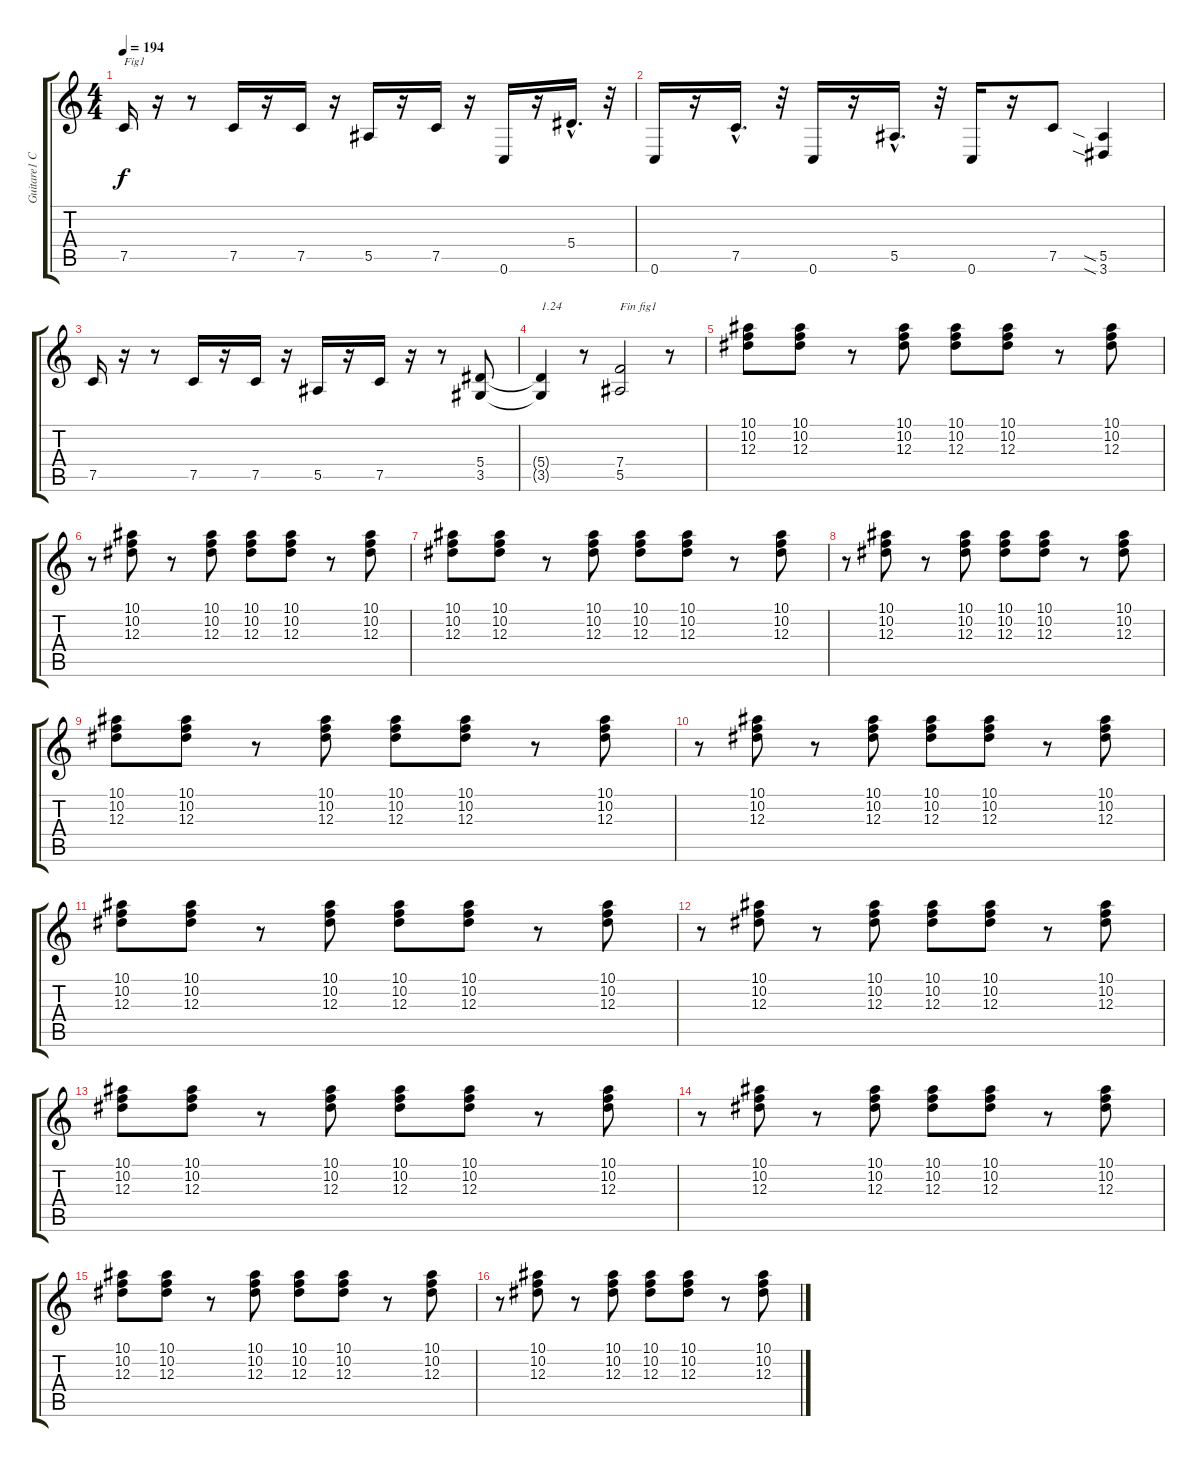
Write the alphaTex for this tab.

\track ("Guitare1 C" "Guitare1 C") {instrument distortionguitar}
\staff {score tabs}
\tuning (C4 G3 Eb3 Bb2 F2 C2) {hide}
\ts (4 4)
\tempo 194
\clef g2
\ks c
7.5.16{txt "Fig1" dy f} r.16 r.8 7.5.16 r.16 7.5.16 r.16 5.5.16 r.16 7.5.16 r.16 0.6.16 r.16 5.4{hac}.16{d} r.32 |
0.6.16 r.16 7.5{hac}.16{d} r.32 0.6.16 r.16 5.5{hac}.16{d} r.32 0.6.16 r.16 7.5.8 (5.5{sia} 3.6{sia}).4 |
7.5.16 r.16 r.8 7.5.16 r.16 7.5.16 r.16 5.5.16 r.16 7.5.16 r.16 r.8 (5.4 3.5).8 |
(5.4{t} 3.5{t}).4{txt "1.24"} r.8 (7.4 5.5).2{txt "Fin fig1"} r.8 |
(10.1 10.2 12.3).8 (10.1 10.2 12.3).8 r.8 (10.1 10.2 12.3).8 (10.1 10.2 12.3).8 (10.1 10.2 12.3).8 r.8 (10.1 10.2 12.3).8 |
r.8 (10.1 10.2 12.3).8 r.8 (10.1 10.2 12.3).8 (10.1 10.2 12.3).8 (10.1 10.2 12.3).8 r.8 (10.1 10.2 12.3).8 |
(10.1 10.2 12.3).8 (10.1 10.2 12.3).8 r.8 (10.1 10.2 12.3).8 (10.1 10.2 12.3).8 (10.1 10.2 12.3).8 r.8 (10.1 10.2 12.3).8 |
r.8 (10.1 10.2 12.3).8 r.8 (10.1 10.2 12.3).8 (10.1 10.2 12.3).8 (10.1 10.2 12.3).8 r.8 (10.1 10.2 12.3).8 |
(10.1 10.2 12.3).8 (10.1 10.2 12.3).8 r.8 (10.1 10.2 12.3).8 (10.1 10.2 12.3).8 (10.1 10.2 12.3).8 r.8 (10.1 10.2 12.3).8 |
r.8 (10.1 10.2 12.3).8 r.8 (10.1 10.2 12.3).8 (10.1 10.2 12.3).8 (10.1 10.2 12.3).8 r.8 (10.1 10.2 12.3).8 |
(10.1 10.2 12.3).8 (10.1 10.2 12.3).8 r.8 (10.1 10.2 12.3).8 (10.1 10.2 12.3).8 (10.1 10.2 12.3).8 r.8 (10.1 10.2 12.3).8 |
r.8 (10.1 10.2 12.3).8 r.8 (10.1 10.2 12.3).8 (10.1 10.2 12.3).8 (10.1 10.2 12.3).8 r.8 (10.1 10.2 12.3).8 |
(10.1 10.2 12.3).8 (10.1 10.2 12.3).8 r.8 (10.1 10.2 12.3).8 (10.1 10.2 12.3).8 (10.1 10.2 12.3).8 r.8 (10.1 10.2 12.3).8 |
r.8 (10.1 10.2 12.3).8 r.8 (10.1 10.2 12.3).8 (10.1 10.2 12.3).8 (10.1 10.2 12.3).8 r.8 (10.1 10.2 12.3).8 |
(10.1 10.2 12.3).8 (10.1 10.2 12.3).8 r.8 (10.1 10.2 12.3).8 (10.1 10.2 12.3).8 (10.1 10.2 12.3).8 r.8 (10.1 10.2 12.3).8 |
r.8 (10.1 10.2 12.3).8 r.8 (10.1 10.2 12.3).8 (10.1 10.2 12.3).8 (10.1 10.2 12.3).8 r.8 (10.1 10.2 12.3).8
